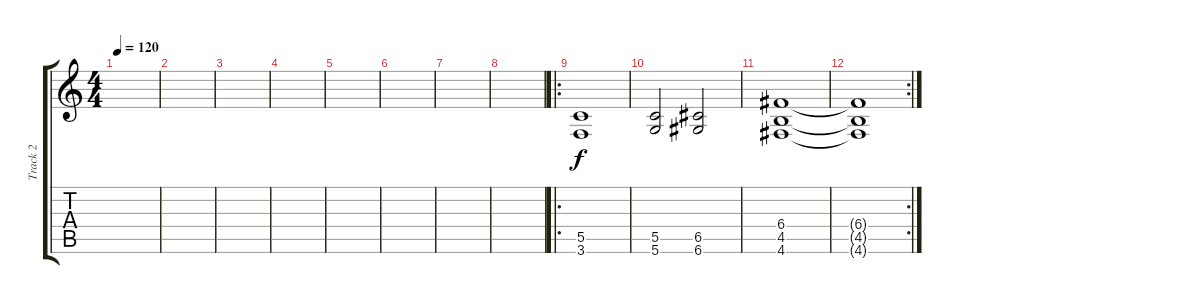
\track ("Track 2" "Track 2") {instrument electricguitarjazz}
\staff {score tabs}
\tuning (D4 A3 F3 C3 G2 D2) {hide}
\ts (4 4)
\tempo 120
\clef g2
\ks c
|
|
|
|
|
|
|
|
\ro
(5.5 3.6).1 |
(5.5 5.6).2 (6.5 6.6).2 |
(6.4 4.5 4.6).1 |
\rc 2
(6.4{t} 4.5{t} 4.6{t}).1
